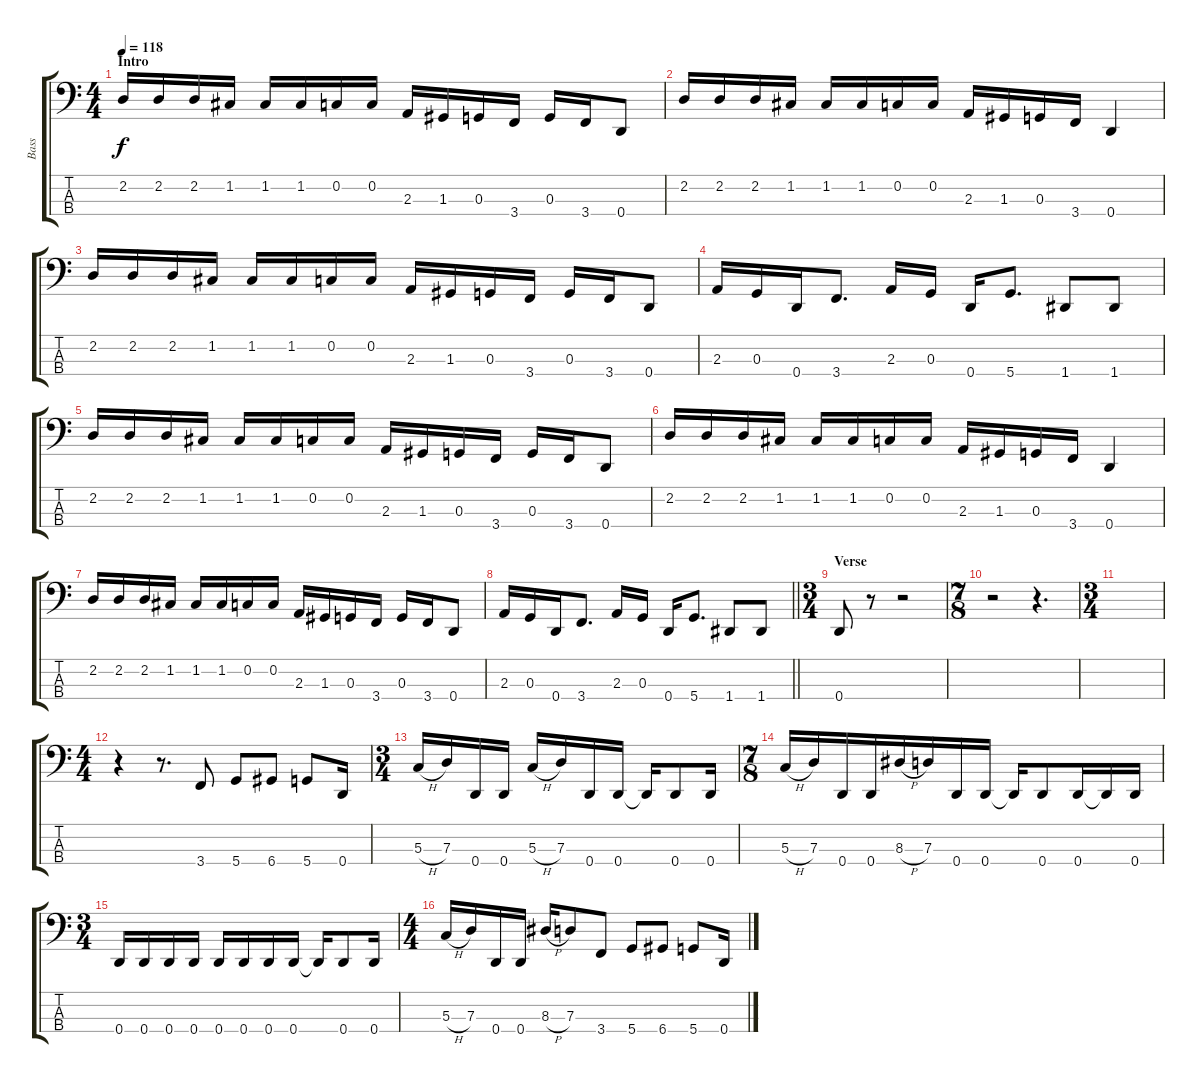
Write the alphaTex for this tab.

\track ("Bass" "Bass") {instrument electricbasspick}
\staff {score tabs}
\tuning (F2 C2 G1 D1) {hide}
\ts (4 4)
\section ("" "Intro")
\tempo 118
\clef f4
\ks aminor
2.2.16{dy f instrument electricbasspick} 2.2.16 2.2.16 1.2.16 1.2.16 1.2.16 0.2.16 0.2.16 2.3.16 1.3.16 0.3.16 3.4.16 0.3.16 3.4.16 0.4.8 |
2.2.16 2.2.16 2.2.16 1.2.16 1.2.16 1.2.16 0.2.16 0.2.16 2.3.16 1.3.16 0.3.16 3.4.16 0.4.4 |
2.2.16 2.2.16 2.2.16 1.2.16 1.2.16 1.2.16 0.2.16 0.2.16 2.3.16 1.3.16 0.3.16 3.4.16 0.3.16 3.4.16 0.4.8 |
2.3.16 0.3.16 0.4.16 3.4.8{d} 2.3.16 0.3.16 0.4.16 5.4.8{d} 1.4.8 1.4.8 |
2.2.16 2.2.16 2.2.16 1.2.16 1.2.16 1.2.16 0.2.16 0.2.16 2.3.16 1.3.16 0.3.16 3.4.16 0.3.16 3.4.16 0.4.8 |
2.2.16 2.2.16 2.2.16 1.2.16 1.2.16 1.2.16 0.2.16 0.2.16 2.3.16 1.3.16 0.3.16 3.4.16 0.4.4 |
2.2.16 2.2.16 2.2.16 1.2.16 1.2.16 1.2.16 0.2.16 0.2.16 2.3.16 1.3.16 0.3.16 3.4.16 0.3.16 3.4.16 0.4.8 |
\barLineRight lightlight
2.3.16 0.3.16 0.4.16 3.4.8{d} 2.3.16 0.3.16 0.4.16 5.4.8{d} 1.4.8 1.4.8 |
\ts (3 4)
\section ("" "Verse")
0.4.8 r.8 r.2 |
\ts (7 8)
r.2 r.4{d} |
\ts (3 4)
|
\ts (4 4)
r.4 r.8{d} 3.4.8 5.4.8 6.4.8 5.4.8 0.4.16 |
\ts (3 4)
5.3{h}.16 7.3.16 0.4.16 0.4.16 5.3{h}.16 7.3.16 0.4.16 0.4.16 0.4{t}.16 0.4.8 0.4.16 |
\ts (7 8)
5.3{h}.16 7.3.16 0.4.16 0.4.16 8.3{h}.16 7.3.16 0.4.16 0.4.16 0.4{t}.16 0.4.8 0.4.16 0.4{t}.16 0.4.16 |
\ts (3 4)
0.4.16 0.4.16 0.4.16 0.4.16 0.4.16 0.4.16 0.4.16 0.4.16 0.4{t}.16 0.4.8 0.4.16 |
\ts (4 4)
5.3{h}.16 7.3.16 0.4.16 0.4.16 8.3{h}.16 7.3.8 3.4.8 5.4.8 6.4.8 5.4.8 0.4.16
